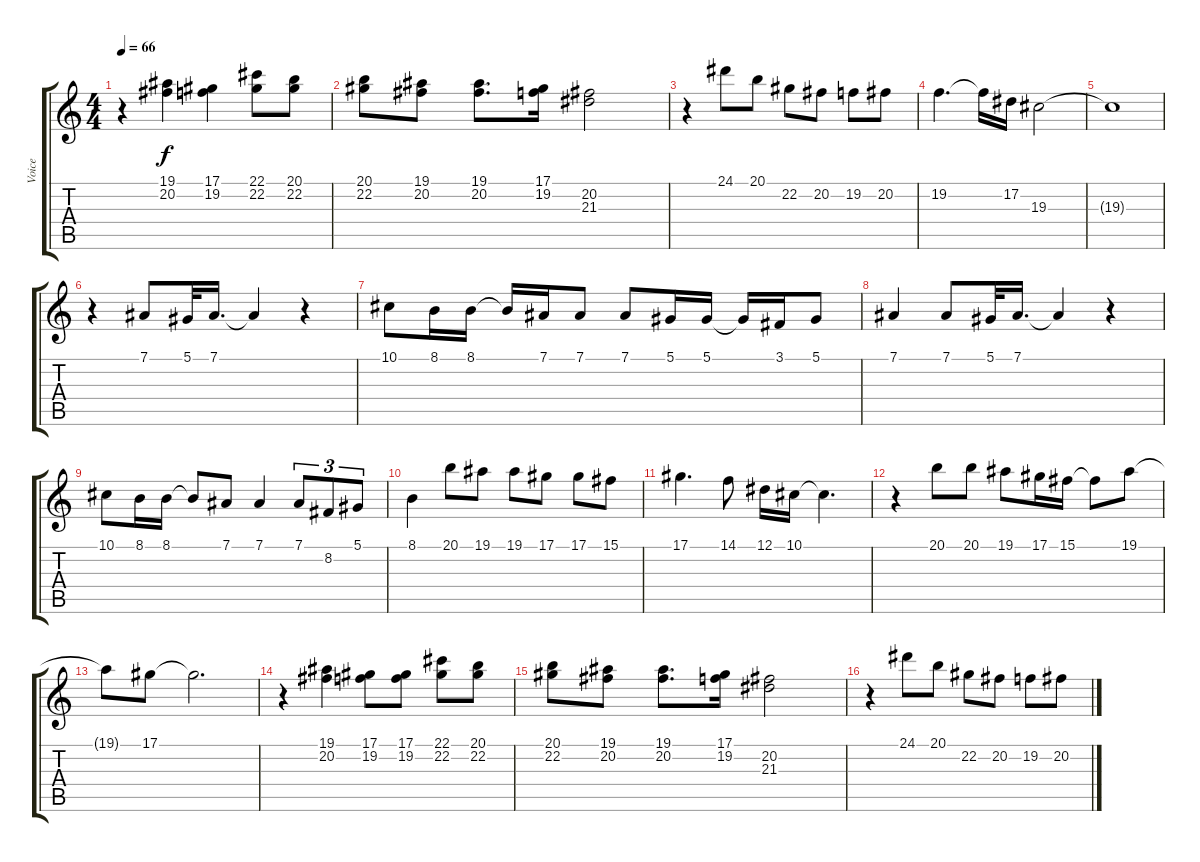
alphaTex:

\track ("Voice" "Voice") {instrument cello}
\staff {score tabs}
\tuning (Eb4 Bb3 Gb3 Db3 Ab2 Eb2) {hide}
\ts (4 4)
\tempo 66
\clef g2
\ks c
r.4{dy f} (19.1 20.2).4 (17.1 19.2).4 (22.1 22.2).8 (20.1 22.2).8 |
(20.1 22.2).8 (19.1 20.2).8 (19.1 20.2).8{d} (17.1 19.2).16 (20.2 21.3).2 |
r.4 24.1.8 20.1.8 22.2.8 20.2.8 19.2.8 20.2.8 |
19.2.4{d} 19.2{t}.16 17.2.16 19.3.2 |
19.3{t}.1 |
r.4 7.1.8 5.1.32 7.1.16{d} 7.1{t}.4 r.4 |
10.1.8 8.1.16 8.1.16 8.1{t}.16 7.1.16 7.1.8 7.1.8 5.1.16 5.1.16 5.1{t}.16 3.1.16 5.1.8 |
7.1.4 7.1.8 5.1.32 7.1.16{d} 7.1{t}.4 r.4 |
10.1.8 8.1.16 8.1.16 8.1{t}.8 7.1.8 7.1.4 7.1.8{tu (3 2)} 8.2.8{tu (3 2)} 5.1.8{tu (3 2)} |
8.1.4 20.1.8 19.1.8 19.1.8 17.1.8 17.1.8 15.1.8 |
17.1.4{d} 14.1.8 12.1.16 10.1.16 10.1{t}.4{d} |
r.4 20.1.8 20.1.8 19.1.8 17.1.16 15.1.16 15.1{t}.8 19.1.8 |
19.1{t}.8 17.1.8 17.1{t}.2{d} |
r.4 (19.1 20.2).4 (17.1 19.2).8 (17.1 19.2).8 (22.1 22.2).8 (20.1 22.2).8 |
(20.1 22.2).8 (19.1 20.2).8 (19.1 20.2).8{d} (17.1 19.2).16 (20.2 21.3).2 |
r.4 24.1.8 20.1.8 22.2.8 20.2.8 19.2.8 20.2.8
